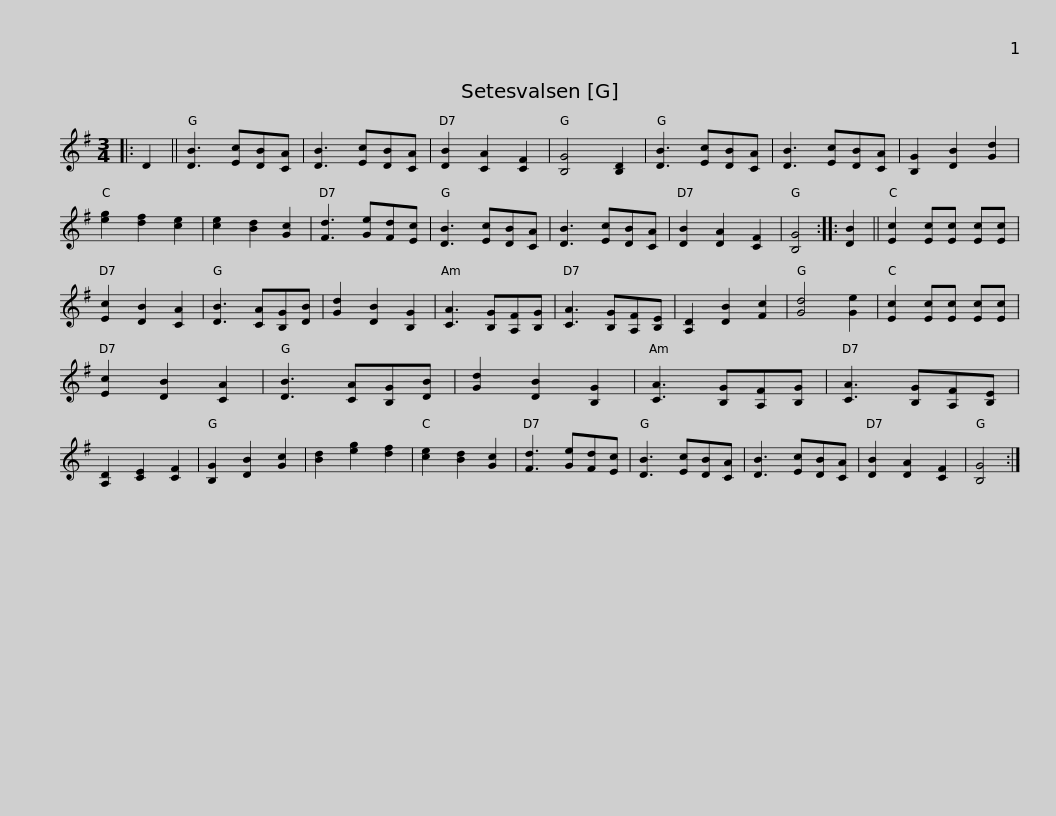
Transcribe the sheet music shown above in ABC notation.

X:1
L:1/8
M:3/4
I:linebreak $
K:G
V:1 treble
V:1
|: D2 || [DB]3 [Ec][DB][CA] | [DB]3 [Ec][DB][CA] | [DB]2 [CA]2 [CF]2 | [B,G]4 [B,D]2 | %5
 [DB]3 [Ec][DB][CA] | [DB]3 [Ec][DB][CA] | [B,G]2 [DB]2 [Gd]2 | [eg]2 [df]2 [ce]2 | [ce]2 [Bd]2 [Gc]2 |$ %10
 [Fd]3 [Ge][Fd][Ec] | [DB]3 [Ec][DB][CA] | [DB]3 [Ec][DB][CA] | [DB]2 [DA]2 [CF]2 | [B,G]4 :: %15
 [DB]2 || [Ec]2 [Ec][Ec] [Ec][Ec] | [Ec]2 [DB]2 [CA]2 | [DB]3 [CA][B,G][DB] | [Gd]2 [DB]2 [B,G]2 |$ %20
 [CA]3 [B,G][A,F][B,G] | [CA]3 [B,G][A,F][B,E] | [A,D]2 [DB]2 [Fc]2 | [Gd]4 [Ge]2 | [Ec]2 [Ec][Ec] [Ec][Ec] | %25
 [Ec]2 [DB]2 [CA]2 | [DB]3 [CA][B,G][DB] | [Gd]2 [DB]2 [B,G]2 | [CA]3 [B,G][A,F][B,G] |$ [CA]3 [B,G][A,F][B,E] | %30
 [A,D]2 [CE]2 [CF]2 | [B,G]2 [DB]2 [Gc]2 | [Bd]2 [eg]2 [df]2 | [ce]2 [Bd]2 [Gc]2 | [Fd]3 [Ge][Fd][Ec] | %35
 [DB]3 [Ec][DB][CA] | [DB]3 [Ec][DB][CA] | [DB]2 [DA]2 [CF]2 | [B,G]4 :| %39
